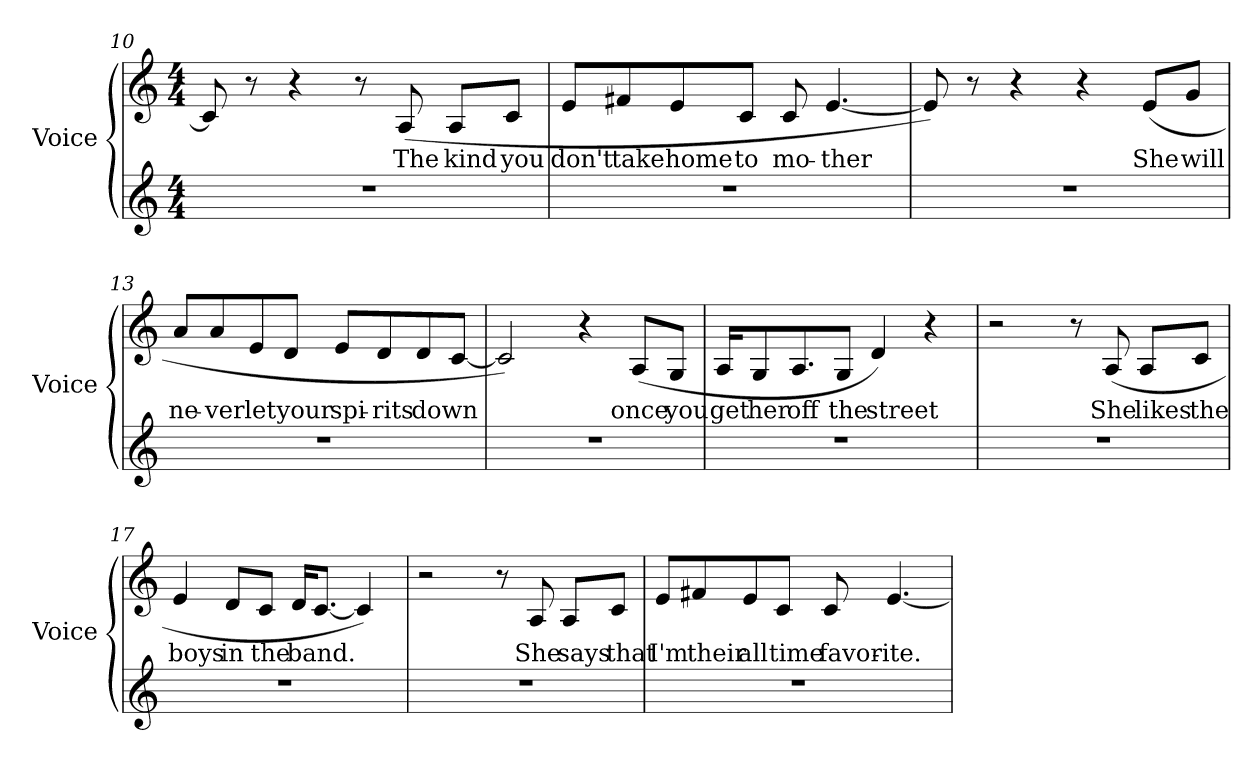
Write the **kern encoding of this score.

**kern	**kern	**text
*part2	*part1	*part1
*staff2	*staff1	*staff1
*I"Voice	*I"Voice	*
*I'Voice	*I'Voice	*
*clefG2	*clefG2	*
*k[]	*k[]	*
*a:	*a:	*
*M4/4	*M4/4	*
=10	=10	=10
1r	8ci/]	.
.	8r	.
.	4r	.
.	8r	.
!	!	!LO:LY:b:color=#000000
.	(8Ai/	The
!	!	!LO:LY:b:color=#000000
.	8Ai/L	kind
!	!	!LO:LY:b:color=#000000
.	8ci/J	you
=11	=11	=11
!	!	!LO:LY:b:color=#000000
1r	8ei/L	don't
!	!	!LO:LY:b:color=#000000
.	8f#Xi/	take
!	!	!LO:LY:b:color=#000000
.	8ei/	home
!	!	!LO:LY:b:color=#000000
.	8ci/J	to
!	!	!LO:LY:b:color=#000000
.	8ci/	mo-
!	!	!LO:LY:b:color=#000000
.	[4.ei/	-ther
=12	=12	=12
1r	8ei/])	.
.	8r	.
.	4r	.
.	4r	.
!	!	!LO:LY:b:color=#000000
.	(8ei/L	She
!	!	!LO:LY:b:color=#000000
.	8gi/J	will
!!LO:LB:g=z
=13	=13	=13
!	!	!LO:LY:b:color=#000000
1r	8ai/L	ne-
!	!	!LO:LY:b:color=#000000
.	8ai/	-ver
!	!	!LO:LY:b:color=#000000
.	8ei/	let
!	!	!LO:LY:b:color=#000000
.	8di/J	your
!	!	!LO:LY:b:color=#000000
.	8ei/L	spi-
!	!	!LO:LY:b:color=#000000
.	8di/	-rits
!	!	!LO:LY:b:color=#000000
.	8di/	down
.	[8ci/J	.
=14	=14	=14
1r	2ci/])	.
.	4r	.
!	!	!LO:LY:b:color=#000000
.	(8Ai/L	once
!	!	!LO:LY:b:color=#000000
.	8Gi/J	you
=15	=15	=15
!	!	!LO:LY:b:color=#000000
1r	16Ai/KL	get
!	!	!LO:LY:b:color=#000000
.	8Gi/	her
!	!	!LO:LY:b:color=#000000
.	8.Ai/	off
!	!	!LO:LY:b:color=#000000
.	8Gi/J	the
!	!	!LO:LY:b:color=#000000
.	4di/)	street
.	4r	.
=16	=16	=16
1r	2r	.
.	8r	.
!	!	!LO:LY:b:color=#000000
.	(8Ai/	She
!	!	!LO:LY:b:color=#000000
.	8Ai/L	likes
!	!	!LO:LY:b:color=#000000
.	8ci/J	the
!!LO:LB:g=z
=17	=17	=17
!	!	!LO:LY:b:color=#000000
1r	4ei/	boys
!	!	!LO:LY:b:color=#000000
.	8di/L	in
!	!	!LO:LY:b:color=#000000
.	8ci/J	the
!	!	!LO:LY:b:color=#000000
.	16di/KL	band.
.	[8.ci/J	.
.	4ci/])	.
=18	=18	=18
1r	2r	.
.	8r	.
!	!	!LO:LY:b:color=#000000
.	8Ai/	She
!	!	!LO:LY:b:color=#000000
.	8Ai/L	says
!	!	!LO:LY:b:color=#000000
.	8ci/J	that
=19	=19	=19
!	!	!LO:LY:b:color=#000000
1r	8ei/L	I'm
!	!	!LO:LY:b:color=#000000
.	8f#Xi/	their
!	!	!LO:LY:b:color=#000000
.	8ei/	all
!	!	!LO:LY:b:color=#000000
.	8ci/J	time
!	!	!LO:LY:b:color=#000000
.	8ci/	favor-
!	!	!LO:LY:b:color=#000000
.	[4.ei/	-ite.
=	=	=
*-	*-	*-
